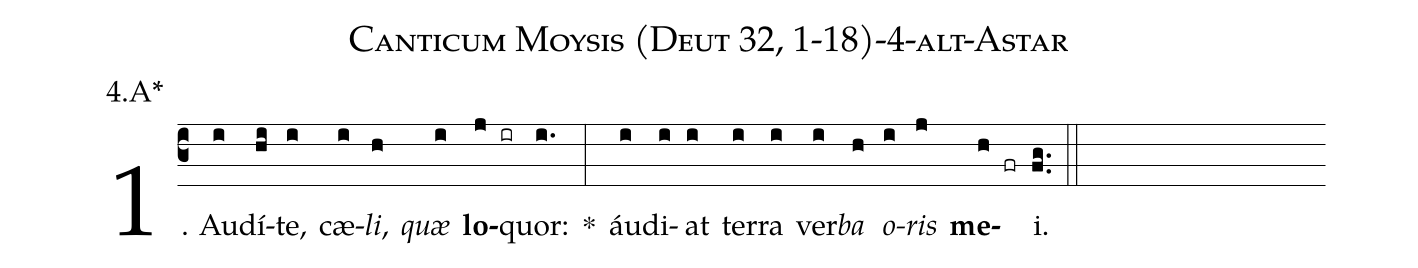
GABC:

name: Canticum Moysis (Deut 32, 1-18)-4-alt-Astar;
annotation: 4.A*;
%%
(c3)1. Au(i)dí(hi)te,(i) cæ(i)<i>li</i>,(h) <i>quæ</i>(i) <b>lo</b>(j ir)quor:(i.) *(:) áu(i)di(i)at(i) ter(i)ra(i) ver(i)<i>ba</i>(h) <i>o</i>(i)<i>ris</i>(j) <b>me</b>(h fr)i.(fg..) (::)
